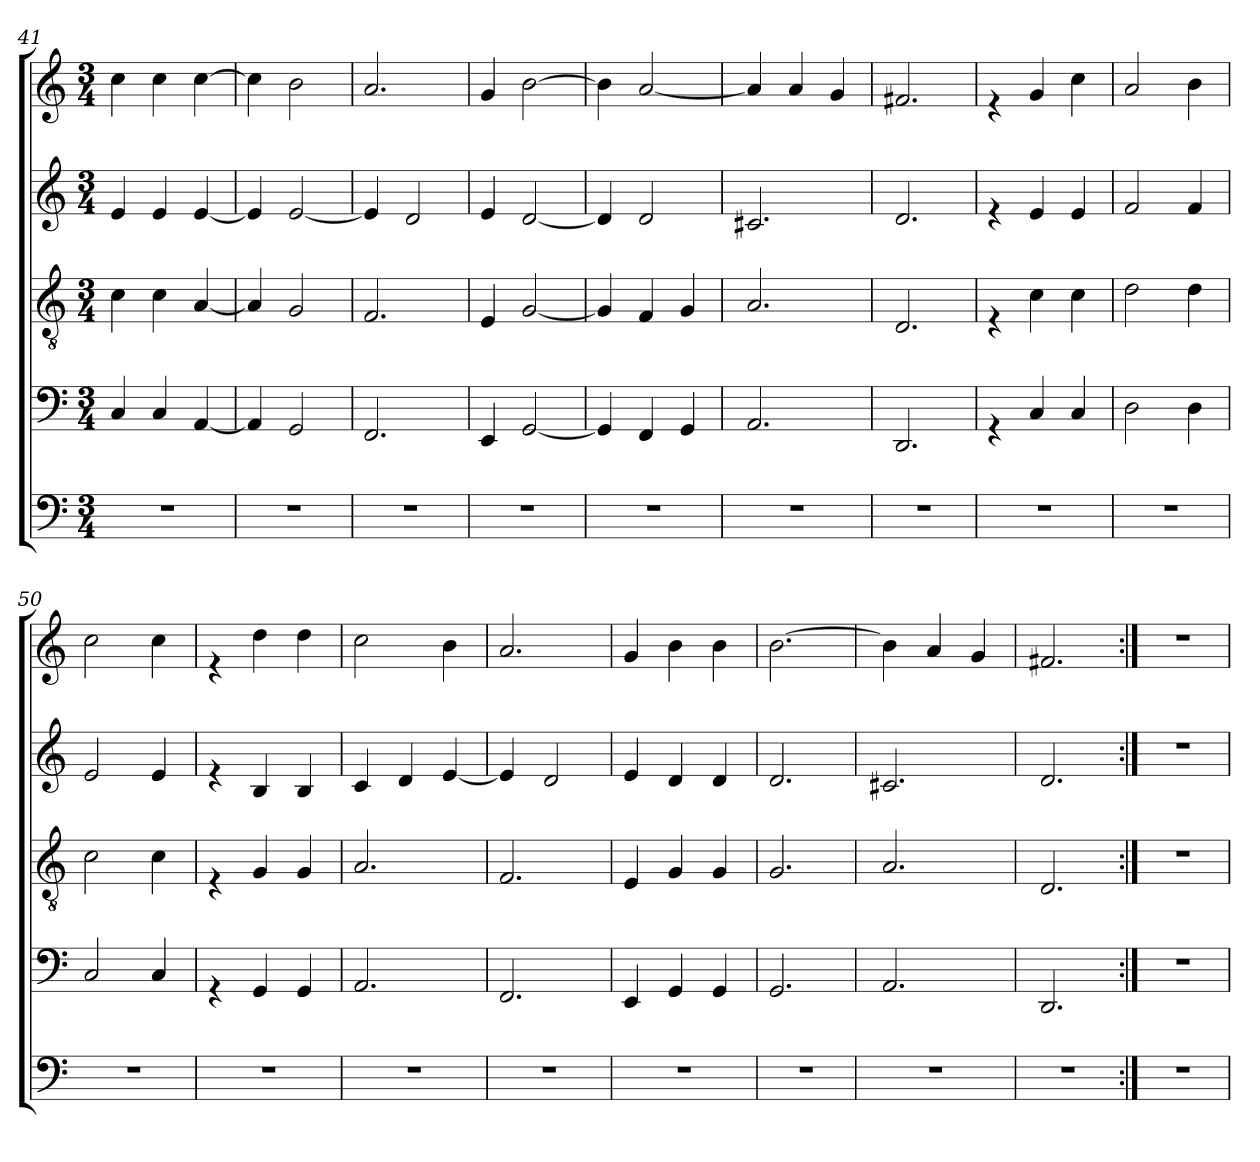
**kern	**kern	**kern	**text	**kern	**text	**kern	**text
*part5	*part4	*part3	*part3	*part2	*part2	*part1	*part1
*staff5	*staff4	*staff3	*staff3	*staff2	*staff2	*staff1	*staff1
*clefF4	*clefF4	*clefGv2	*	*clefG2	*	*clefG2	*
*k[]	*k[]	*k[]	*	*k[]	*	*k[]	*
*C:	*C:	*C:	*	*C:	*	*C:	*
*M3/4	*M3/4	*M3/4	*	*M3/4	*	*M3/4	*
=41	=41	=41	=41	=41	=41	=41	=41
2.r	4C/	4c\	.	4e/	.	4cc\	.
.	4C/	4c\	.	4e/	.	4cc\	.
.	[<4AA/	[<4A/	.	[<4e/	.	[>4cc\	.
!!LO:PB:g=z
=42	=42	=42	=42	=42	=42	=42	=42
2.r	4AA/]	4A/]	.	4e/]	.	4cc\]	.
.	2GG/	2G/	.	[<2e/	.	2b\	.
=43	=43	=43	=43	=43	=43	=43	=43
2.r	2.FF/	2.F/	.	4e/]	.	2.a/	.
.	.	.	.	2d/	.	.	.
=44	=44	=44	=44	=44	=44	=44	=44
2.r	4EE/	4E/	.	4e/	.	4g/	.
.	[<2GG/	[<2G/	.	[<2d/	.	[>2b\	.
=45	=45	=45	=45	=45	=45	=45	=45
2.r	4GG/]	4G/]	.	4d/]	.	4b\]	.
.	4FF/	4F/	.	2d/	.	[<2a/	.
.	4GG/	4G/	.	.	.	.	.
=46	=46	=46	=46	=46	=46	=46	=46
2.r	2.AA/	2.A/	.	2.c#X/	.	4a/]	.
.	.	.	.	.	.	4a/	.
.	.	.	.	.	.	4g/	.
=47	=47	=47	=47	=47	=47	=47	=47
2.r	2.DD/	2.D/	.	2.d/	.	2.f#X/	.
=48	=48	=48	=48	=48	=48	=48	=48
2.r	4rGG	4rE	.	4re	.	4re	.
.	4C/	4c\	.	4e/	.	4g/	.
.	4C/	4c\	.	4e/	.	4cc\	.
=49	=49	=49	=49	=49	=49	=49	=49
2.r	2D\	2d\	.	2f/	.	2a/	.
.	4D\	4d\	.	4f/	.	4b\	.
!!LO:LB:g=z
=50	=50	=50	=50	=50	=50	=50	=50
2.r	2C/	2c\	.	2e/	.	2cc\	.
.	4C/	4c\	.	4e/	.	4cc\	.
=51	=51	=51	=51	=51	=51	=51	=51
2.r	4rGG	4rE	.	4re	.	4re	.
.	4GG/	4G/	.	4B/	.	4dd\	.
.	4GG/	4G/	.	4B/	.	4dd\	.
=52	=52	=52	=52	=52	=52	=52	=52
2.r	2.AA/	2.A/	.	4c/	.	2cc\	.
.	.	.	.	4d/	.	.	.
.	.	.	.	[<4e/	.	4b\	.
=53	=53	=53	=53	=53	=53	=53	=53
2.r	2.FF/	2.F/	.	4e/]	.	2.a/	.
.	.	.	.	2d/	.	.	.
=54	=54	=54	=54	=54	=54	=54	=54
2.r	4EE/	4E/	.	4e/	.	4g/	.
.	4GG/	4G/	.	4d/	.	4b\	.
.	4GG/	4G/	.	4d/	.	4b\	.
=55	=55	=55	=55	=55	=55	=55	=55
2.r	2.GG/	2.G/	.	2.d/	.	[>2.b\	.
=56	=56	=56	=56	=56	=56	=56	=56
2.r	2.AA/	2.A/	.	2.c#X/	.	4b\]	.
.	.	.	.	.	.	4a/	.
.	.	.	.	.	.	4g/	.
=57	=57	=57	=57	=57	=57	=57	=57
2.r	2.DD/	2.D/	.	2.d/	.	2.f#X/	.
!!LO:LB:g=z
=58:|!	=58:|!	=58:|!	=58:|!	=58:|!	=58:|!	=58:|!	=58:|!
2.r	2.r	2.r	.	2.r	.	2.r	.
=	=	=	=	=	=	=	=
*-	*-	*-	*-	*-	*-	*-	*-
